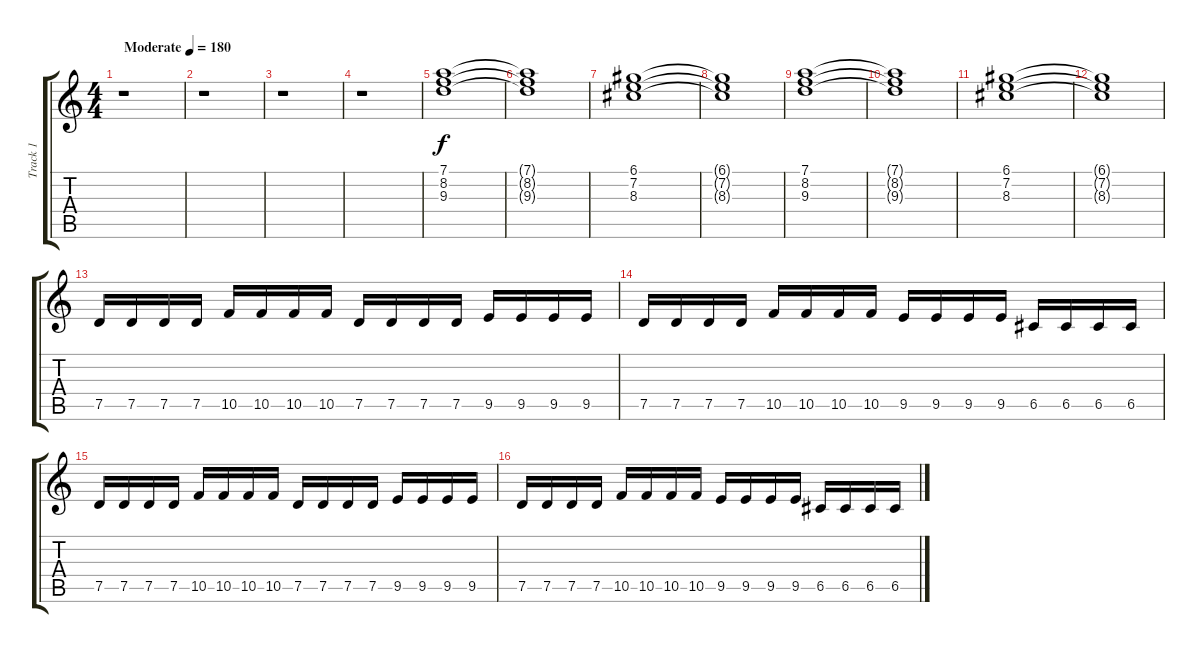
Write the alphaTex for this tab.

\track ("Track 1" "Track 1") {instrument distortionguitar}
\staff {score tabs}
\tuning (D4 A3 F3 C3 G2 D2) {hide}
\ts (4 4)
\tempo (180 "Moderate")
\clef g2
\ks c
r.1{dy f instrument distortionguitar} |
r.1 |
r.1 |
r.1 |
(7.1 8.2 9.3).1 |
(7.1{t} 8.2{t} 9.3{t}).1 |
(6.1 7.2 8.3).1 |
(6.1{t} 7.2{t} 8.3{t}).1 |
(7.1 8.2 9.3).1 |
(7.1{t} 8.2{t} 9.3{t}).1 |
(6.1 7.2 8.3).1 |
(6.1{t} 7.2{t} 8.3{t}).1 |
7.5.16 7.5.16 7.5.16 7.5.16 10.5.16 10.5.16 10.5.16 10.5.16 7.5.16 7.5.16 7.5.16 7.5.16 9.5.16 9.5.16 9.5.16 9.5.16 |
7.5.16 7.5.16 7.5.16 7.5.16 10.5.16 10.5.16 10.5.16 10.5.16 9.5.16 9.5.16 9.5.16 9.5.16 6.5.16 6.5.16 6.5.16 6.5.16 |
7.5.16 7.5.16 7.5.16 7.5.16 10.5.16 10.5.16 10.5.16 10.5.16 7.5.16 7.5.16 7.5.16 7.5.16 9.5.16 9.5.16 9.5.16 9.5.16 |
7.5.16 7.5.16 7.5.16 7.5.16 10.5.16 10.5.16 10.5.16 10.5.16 9.5.16 9.5.16 9.5.16 9.5.16 6.5.16 6.5.16 6.5.16 6.5.16
